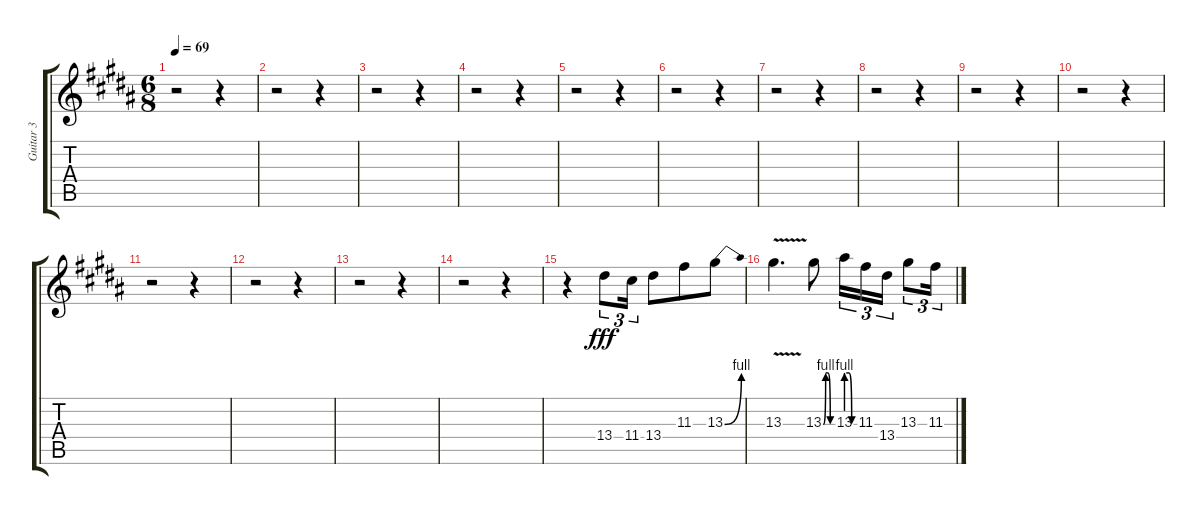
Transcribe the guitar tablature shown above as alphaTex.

\track ("Guitar 3" "Guitar 3") {instrument electricguitarclean}
\staff {score tabs}
\tuning (E4 B3 G3 D3 A2 E2) {hide}
\ts (6 8)
\tempo 69
\clef g2
\ks b
r.2{dy f} r.4 |
r.2 r.4 |
r.2 r.4 |
r.2 r.4 |
r.2 r.4 |
r.2 r.4 |
r.2 r.4 |
r.2 r.4 |
r.2 r.4 |
r.2 r.4 |
r.2 r.4 |
r.2 r.4 |
r.2 r.4 |
r.2 r.4 |
r.4 13.4.8{tu (3 2) dy fff} 11.4.16{tu (3 2)} 13.4.8 11.3.8 13.3{be (bend 0 0 60 4)}.8 |
13.3{v}.4{d} 13.3{be (custom 0 0 15 4 30 4 45 0 60 0)}.8 13.3{be (custom 0 4 20 4 40 0 60 0)}.16{tu (3 2)} 11.3.16{tu (3 2)} 13.4.16{tu (3 2)} 13.3.8{tu (3 2)} 11.3.16{tu (3 2)}
